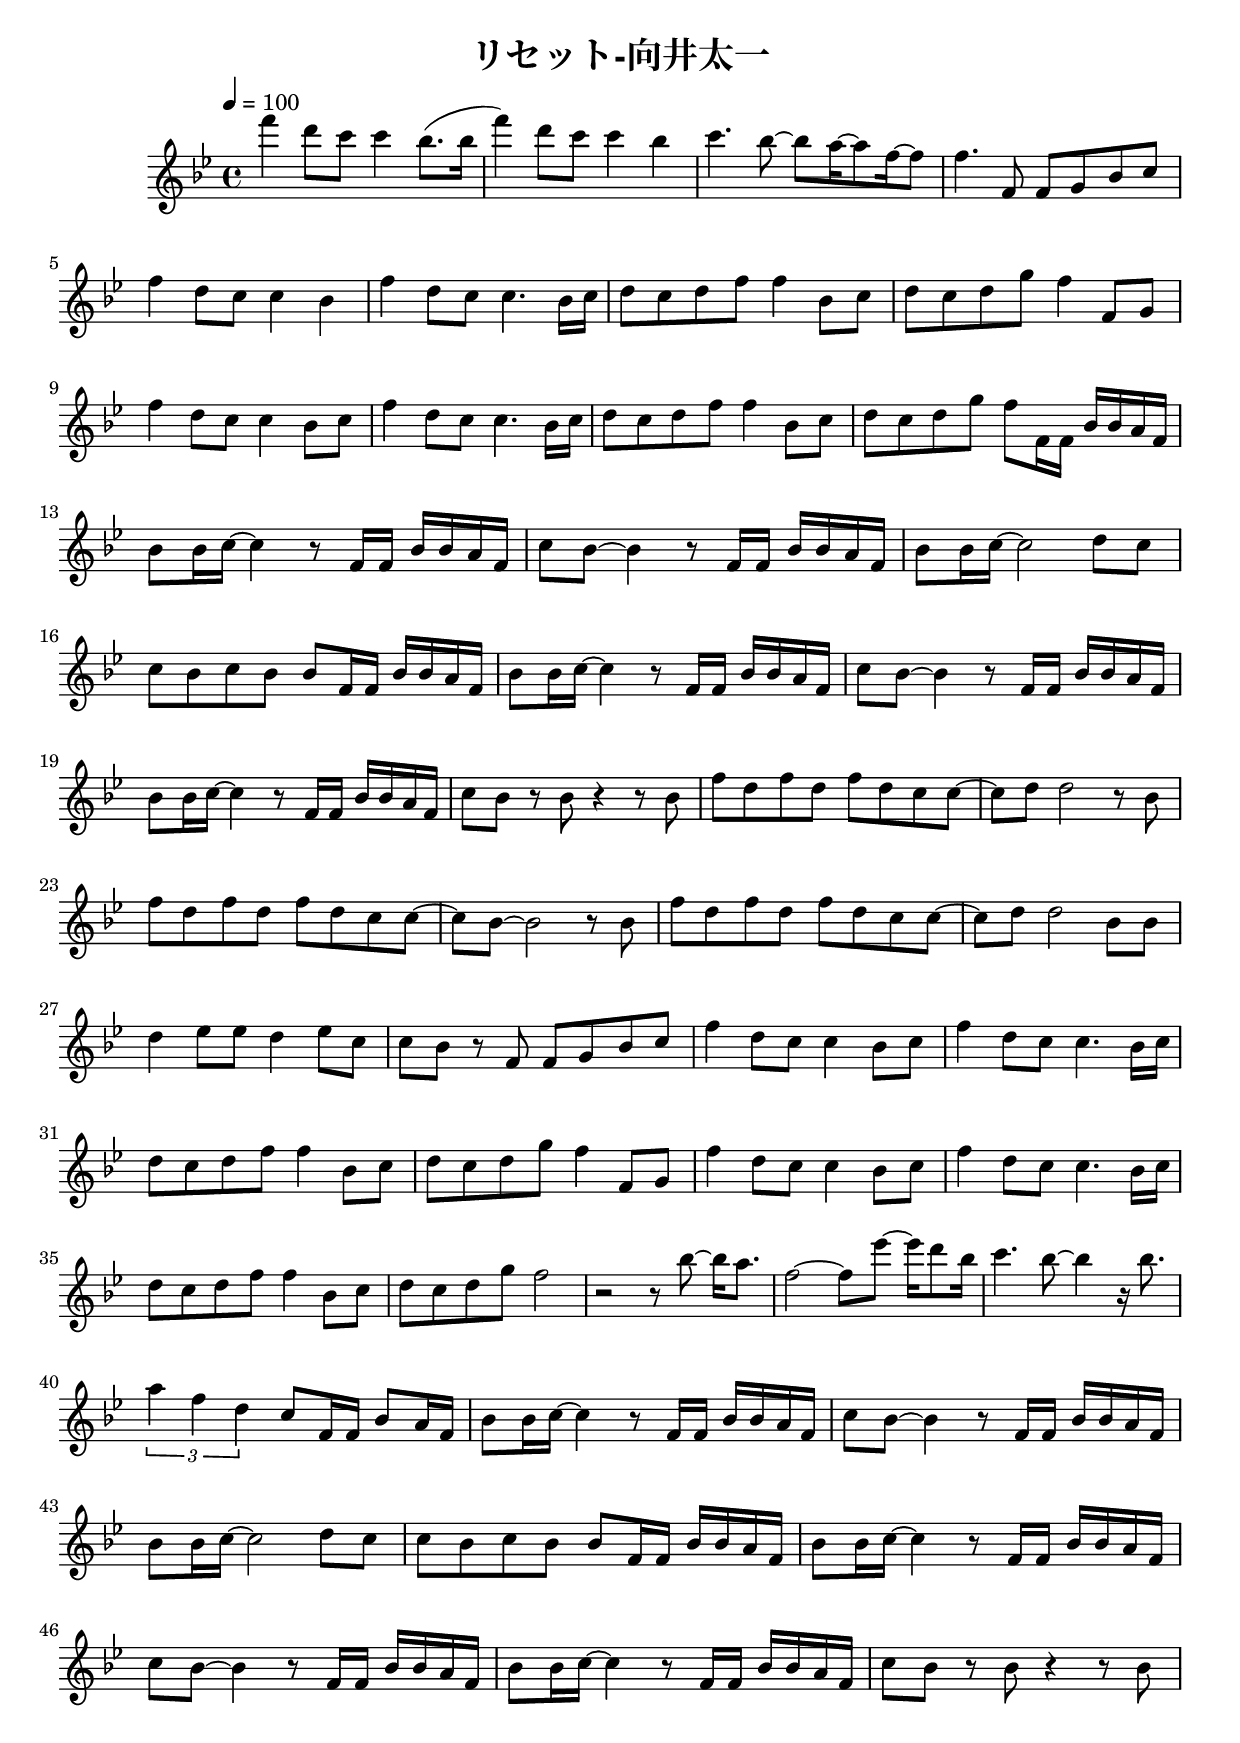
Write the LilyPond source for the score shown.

\header {
  title = "リセット-向井太一"
  composer = ""
}

\score {
  \relative c' { \key bes \major \time 4/4 \tempo 4 = 100

    f''4 d8 c c4 bes8. (bes16 | f'4) d8 c c4 bes | c4. bes8~ bes a16~ a8 f16~ f8 | f4. f,8 f g bes c |
    f4 d8 c c4 bes | f' d8 c c4. bes16 c | d8 c d f f4 bes,8 c | d c d g f4 f,8 g |
    f'4 d8 c c4 bes8 c | f4 d8 c c4. bes16 c | d8 c d f f4 bes,8 c |
    d c d g f f,16 f bes bes a f |

    bes8 bes16 c~ c4 r8 f,16 f bes bes a f | c'8 bes~ bes4 r8 f16 f bes bes a f |
    bes8 bes16 c~ c2 d8 c | c bes c bes bes f16 f bes bes a f |
    bes8 bes16 c~ c4 r8 f,16 f bes bes a f | c'8 bes~ bes4 r8 f16 f bes bes a f |
    bes8 bes16 c~ c4 r8 f,16 f bes bes a f | c'8 bes r bes r4 r8 bes |
    
    f' d f d f d c c~ |c d d2 r8 bes | f' d f d f d c c~ | c bes~ bes2 r8 bes |
    f' d f d f d c c~ |c d d2 bes8 bes | d4 ees8 ees d4 ees8 c |
    c bes r f f g bes c |

    f4 d8 c c4 bes8 c | f4 d8 c c4. bes16 c | d8 c d f f4 bes,8 c | d c d g f4 f,8 g | f'4 d8 c c4 bes8 c |
    f4 d8 c c4. bes16 c | d8 c d f f4 bes,8 c | d c d g f2 |
    r2 r8 bes8~ bes16 a8. | f2~ f8 ees'~ ees16 d8 bes16 |
    c4. bes8~ bes4 r16 bes8. | \tuplet 3/2 { a4 f d } c8 f,16 f bes8 a16 f |

    bes8 bes16 c~ c4 r8 f,16 f bes bes a f | c'8 bes~ bes4 r8 f16 f bes bes a f |
    bes8 bes16 c~ c2 d8 c | c bes c bes bes f16 f bes bes a f |
    bes8 bes16 c~ c4 r8 f,16 f bes bes a f | c'8 bes~ bes4 r8 f16 f bes bes a f |
    bes8 bes16 c~ c4 r8 f,16 f bes bes a f | c'8 bes r bes r4 r8 bes |

    
    
  }

  \layout {}
  \midi {}
}